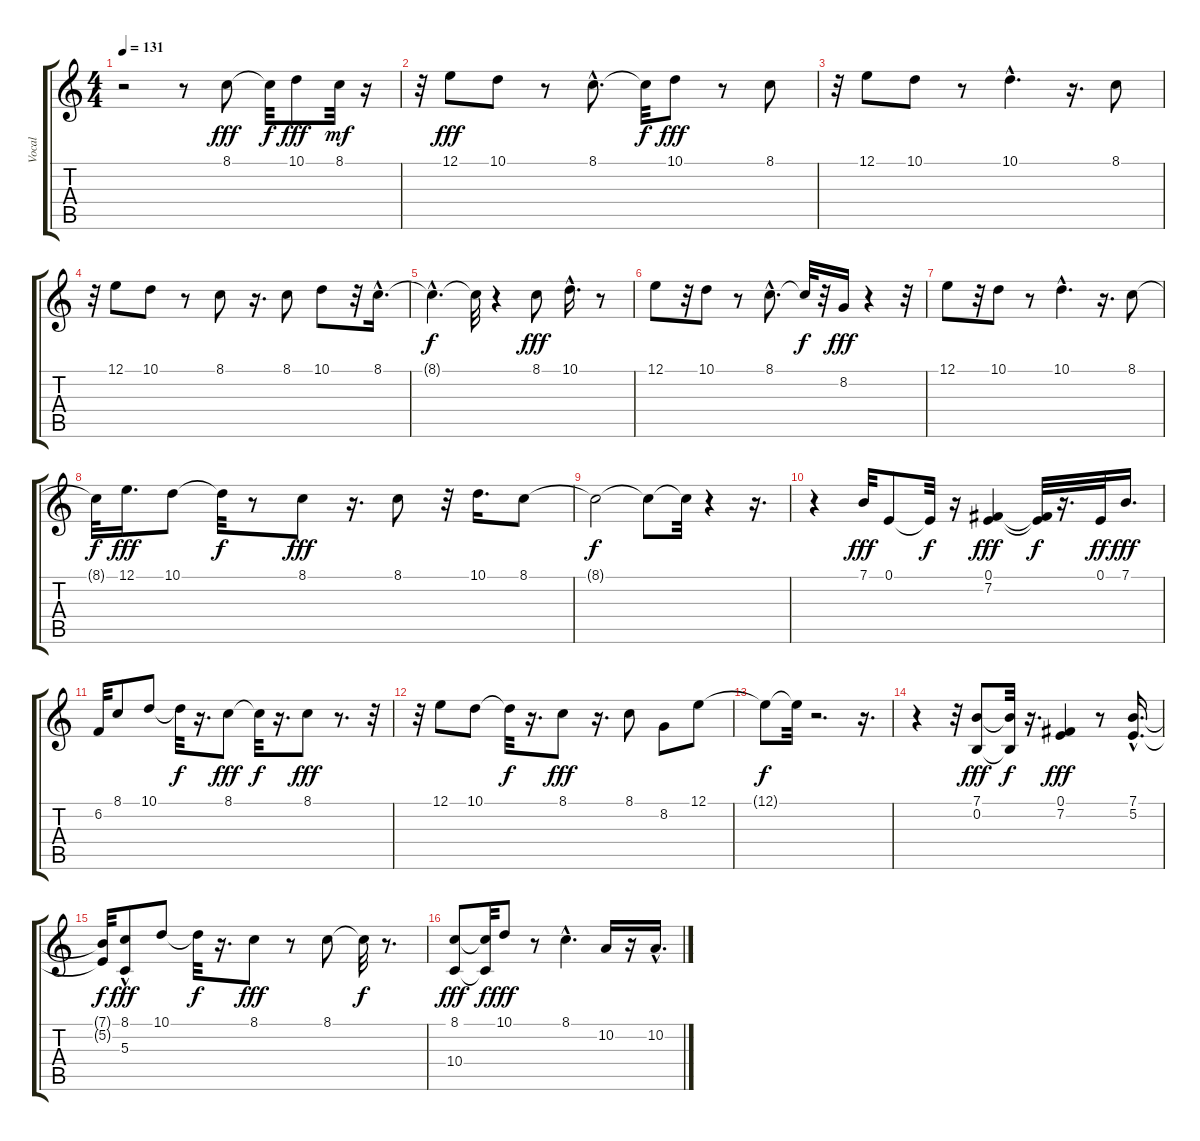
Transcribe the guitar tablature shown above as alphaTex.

\track ("Vocal" "Vocal") {instrument acousticgrandpiano}
\staff {score tabs}
\tuning (E4 B3 G3 D3 A2 E2) {hide}
\ts (4 4)
\tempo 131
\clef g2
\ks c
r.2{dy f} r.8 8.1.8{dy fff} 8.1{t}.32{dy f} 10.1.8{dy fff} 8.1.32{dy mf} r.16 |
r.32 12.1.8{dy fff} 10.1.8 r.8 8.1{hac}.8{d} 8.1{t}.32{dy f} 10.1.8{dy fff} r.8 8.1.8 |
r.32 12.1.8 10.1.8 r.8 10.1{hac}.4{d} r.16{d} 8.1.8 |
r.32 12.1.8 10.1.8 r.8 8.1.8 r.16{d} 8.1.8 10.1.8 r.32 8.1{hac}.16{d} |
8.1{hac t}.4{d dy f} 8.1{t}.32 r.4 8.1.8{dy fff} 10.1{hac}.16{d} r.8 |
12.1.8 r.32 10.1.8 r.8 8.1{hac}.8{d} 8.1{t}.32{dy f} r.32 8.2.16{dy fff} r.4 r.32 |
12.1.8 r.32 10.1.8 r.8 10.1{hac}.4{d} r.16{d} 8.1.8 |
8.1{t}.32{dy f} 12.1.16{d dy fff} 10.1.8 10.1{t}.32{dy f} r.8 8.1.8{dy fff} r.16{d} 8.1.8 r.32 10.1.16{d} 8.1.8 |
8.1{t}.2{dy f} 8.1{t}.8 8.1{t}.32 r.4 r.16{d} |
r.4 7.1.32{dy fff} 0.1.8 0.1{t}.32{dy f} r.16 (0.1 7.2).4{dy fff} (0.1{t} 7.2{t}).32{dy f} r.16{d} 0.1.32{dy ff} 7.1.16{d dy fff} |
6.2.32 8.1.8 10.1.8 10.1{t}.32{dy f} r.16{d} 8.1.8{dy fff} 8.1{t}.32{dy f} r.16{d} 8.1.8{dy fff} r.8{d} r.32 |
r.32 12.1.8 10.1.8 10.1{t}.32{dy f} r.16{d} 8.1.8{dy fff} r.16{d} 8.1.8 8.2.8 12.1.8 |
12.1{t}.8{dy f} 12.1{t}.32 r.2{d} r.16{d} |
r.4 r.32 (7.1 0.2).8{dy fff} (7.1{t} 0.2{t}).32{dy f} r.16{d} (0.1 7.2).4{dy fff} r.8 (7.1{hac} 5.2{hac}).16{d} |
(7.1{t} 5.2{t}).32{dy f} (8.1 5.3{hac}).8{dy fff} 10.1.8 10.1{t}.32{dy f} r.16{d} 8.1.8{dy fff} r.8 8.1.8 8.1{t}.32{dy f} r.8{d} |
(8.1 10.4).8{dy fff} (8.1{t} 10.4{t}).32{dy f} 10.1.8{dy fff} r.8 8.1{hac}.4{d} 10.2.16 r.16 10.2{hac}.16{d}
